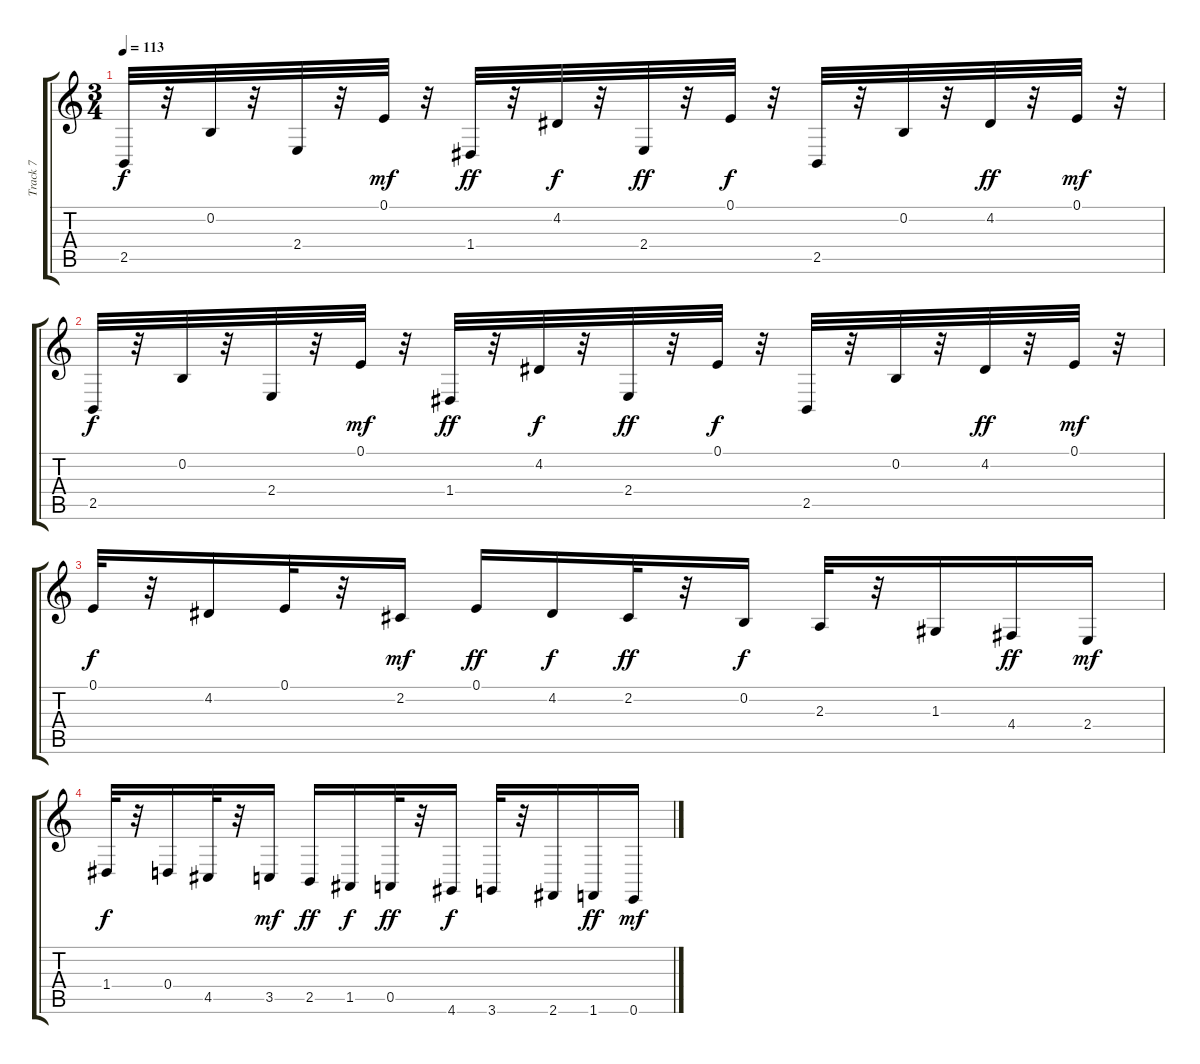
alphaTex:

\track ("Track 7" "Track 7") {instrument tangoaccordion}
\staff {score tabs}
\tuning (E4 B3 G3 D3 A2 E2) {hide}
\ts (3 4)
\tempo 113
\clef g2
\ks c
2.5.32{dy f} r.32 0.2.32 r.32 2.4.32 r.32 0.1.32{dy mf} r.32 1.4.32{dy ff} r.32 4.2.32{dy f} r.32 2.4.32{dy ff} r.32 0.1.32{dy f} r.32 2.5.32 r.32 0.2.32 r.32 4.2.32{dy ff} r.32 0.1.32{dy mf} r.32 |
2.5.32{dy f} r.32 0.2.32 r.32 2.4.32 r.32 0.1.32{dy mf} r.32 1.4.32{dy ff} r.32 4.2.32{dy f} r.32 2.4.32{dy ff} r.32 0.1.32{dy f} r.32 2.5.32 r.32 0.2.32 r.32 4.2.32{dy ff} r.32 0.1.32{dy mf} r.32 |
0.1.32{dy f} r.32 4.2.16 0.1.32 r.32 2.2.16{dy mf} 0.1.16{dy ff} 4.2.16{dy f} 2.2.32{dy ff} r.32 0.2.16{dy f} 2.3.32 r.32 1.3.16 4.4.16{dy ff} 2.4.16{dy mf} |
1.4.32{dy f} r.32 0.4.16 4.5.32 r.32 3.5.16{dy mf} 2.5.16{dy ff} 1.5.16{dy f} 0.5.32{dy ff} r.32 4.6.16{dy f} 3.6.32 r.32 2.6.16 1.6.16{dy ff} 0.6.16{dy mf}
